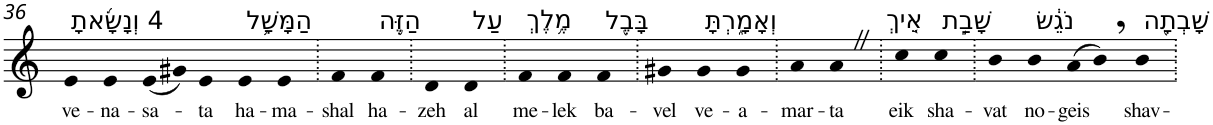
**kern	**text
*part1	*part1
*staff1	*staff1
*I"Piano	*
*I'Pno	*
!!LO:PB:g=z
*clefG2	*
*k[]	*
=36	=36
!LO:TX:a:t=4 וְנָשָׂ֜אתָ	!
!	!LO:LY:b
4e	ve-
!	!LO:LY:b
4e	-na-
!	!LO:LY:b
(8e	-sa-
8g#X)	.
!	!LO:LY:b
4e	-ta
!LO:TX:a:t=הַמָּשָׁ֥ל	!
!	!LO:LY:b
4e	ha-
!	!LO:LY:b
4e	-ma-
=37.	=37.
!	!LO:LY:b
4f	-shal
!LO:TX:a:t=הַזֶּ֛ה	!
!	!LO:LY:b
4f	ha-
=38.	=38.
!	!LO:LY:b
4d	-zeh
!LO:TX:a:t=עַל	!
!	!LO:LY:b
4d	al
=39.	=39.
!LO:TX:a:t=מֶ֥לֶךְ	!
!	!LO:LY:b
4f	me-
!	!LO:LY:b
4f	-lek
!LO:TX:a:t=בָּבֶ֖ל	!
!	!LO:LY:b
4f	ba-
=40.	=40.
!	!LO:LY:b
4g#X	-vel
!LO:TX:a:t=וְאָמָ֑רְתָּ	!
!	!LO:LY:b
4g#	ve-
!	!LO:LY:b
4g#	-a-
=41.	=41.
!	!LO:LY:b
4a	-mar-
!	!LO:LY:b
4aZ	-ta
=42.	=42.
!LO:TX:a:t=אֵ֚יךְ	!
!	!LO:LY:b
4cc	eik
!LO:TX:a:t=שָׁבַ֣ת	!
!	!LO:LY:b
4cc	sha-
=43.	=43.
!	!LO:LY:b
4b	-vat
!LO:TX:a:t=נֹגֵ֔שׂ	!
!	!LO:LY:b
4b	no-
!	!LO:LY:b
(8a	-geis
8b,)	.
!LO:TX:a:t=שָׁבְתָ֖ה	!
!	!LO:LY:b
4b	shav-
=.	=.
*-	*-
